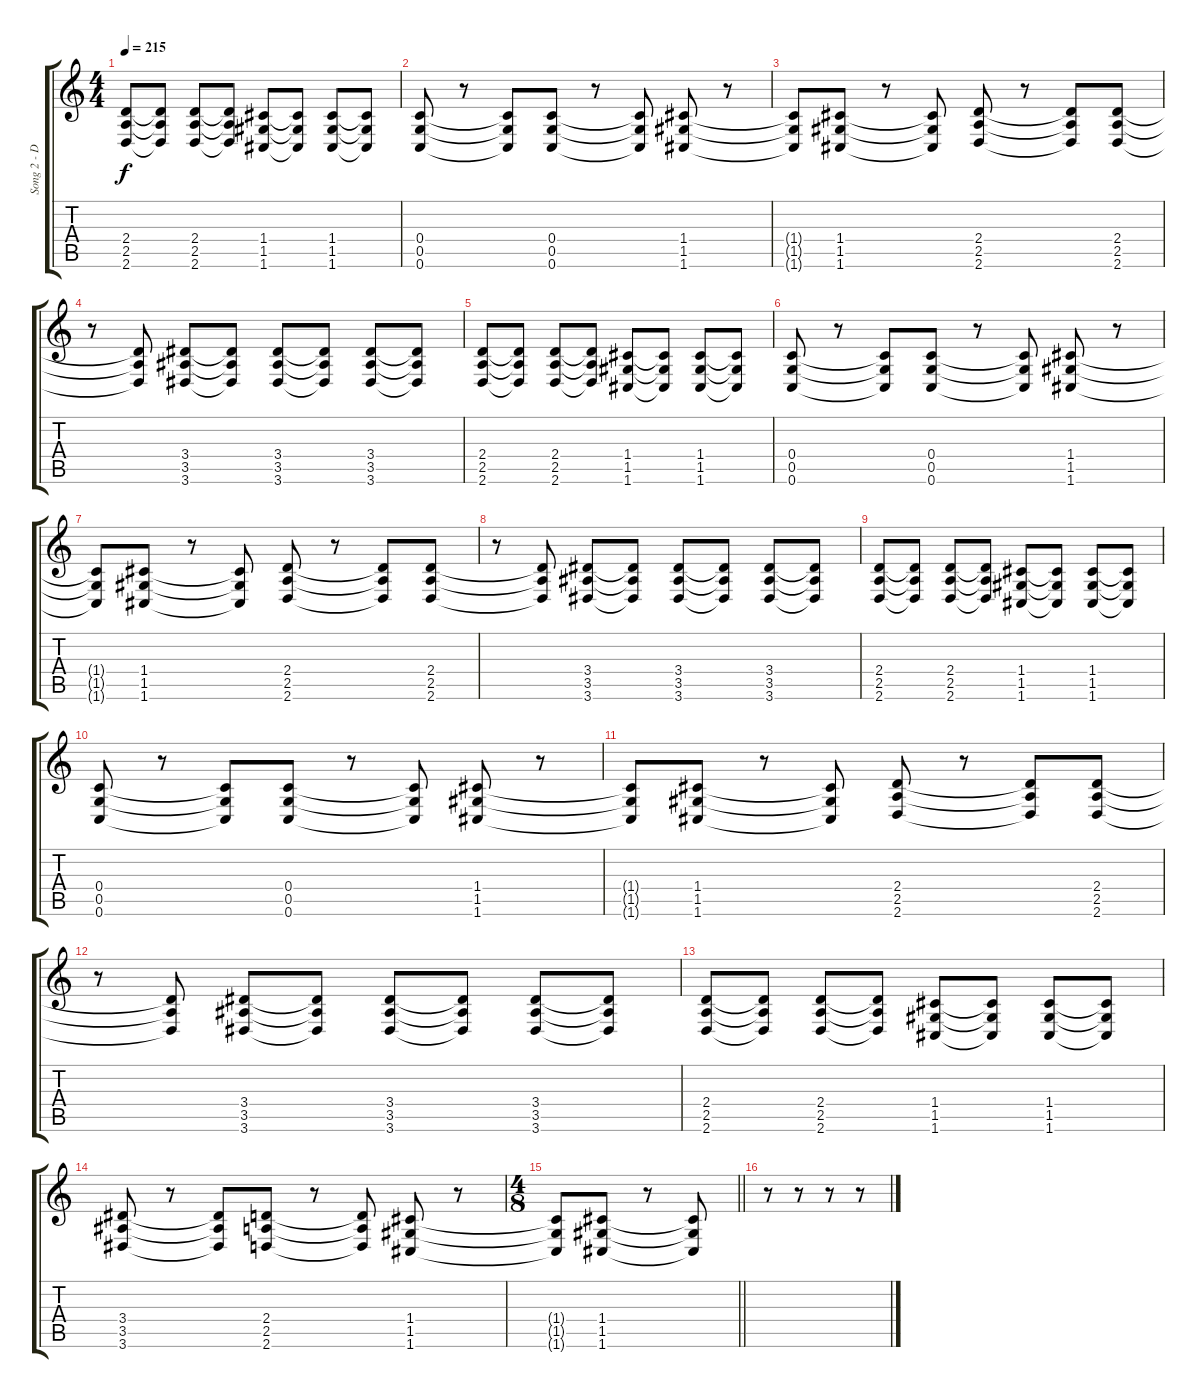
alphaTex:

\track ("Song 2 - Distortion" "Song 2 - D") {instrument distortionguitar}
\staff {score tabs}
\tuning (D4 A3 F3 C3 G2 C2) {hide}
\ts (4 4)
\tempo 215
\clef g2
\ks c
(2.4 2.5 2.6).8{dy f} (2.4{t} 2.5{t} 2.6{t}).8 (2.4 2.5 2.6).8 (2.4{t} 2.5{t} 2.6{t}).8 (1.4 1.5 1.6).8 (1.4{t} 1.5{t} 1.6{t}).8 (1.4 1.5 1.6).8 (1.4{t} 1.5{t} 1.6{t}).8 |
(0.4 0.5 0.6).8 r.8 (0.4{t} 0.5{t} 0.6{t}).8 (0.4 0.5 0.6).8 r.8 (0.4{t} 0.5{t} 0.6{t}).8 (1.4 1.5 1.6).8 r.8 |
(1.4{t} 1.5{t} 1.6{t}).8 (1.4 1.5 1.6).8 r.8 (1.4{t} 1.5{t} 1.6{t}).8 (2.4 2.5 2.6).8 r.8 (2.4{t} 2.5{t} 2.6{t}).8 (2.4 2.5 2.6).8 |
r.8 (2.4{t} 2.5{t} 2.6{t}).8 (3.4 3.5 3.6).8 (3.4{t} 3.5{t} 3.6{t}).8 (3.4 3.5 3.6).8 (3.4{t} 3.5{t} 3.6{t}).8 (3.4 3.5 3.6).8 (3.4{t} 3.5{t} 3.6{t}).8 |
(2.4 2.5 2.6).8 (2.4{t} 2.5{t} 2.6{t}).8 (2.4 2.5 2.6).8 (2.4{t} 2.5{t} 2.6{t}).8 (1.4 1.5 1.6).8 (1.4{t} 1.5{t} 1.6{t}).8 (1.4 1.5 1.6).8 (1.4{t} 1.5{t} 1.6{t}).8 |
(0.4 0.5 0.6).8 r.8 (0.4{t} 0.5{t} 0.6{t}).8 (0.4 0.5 0.6).8 r.8 (0.4{t} 0.5{t} 0.6{t}).8 (1.4 1.5 1.6).8 r.8 |
(1.4{t} 1.5{t} 1.6{t}).8 (1.4 1.5 1.6).8 r.8 (1.4{t} 1.5{t} 1.6{t}).8 (2.4 2.5 2.6).8 r.8 (2.4{t} 2.5{t} 2.6{t}).8 (2.4 2.5 2.6).8 |
r.8 (2.4{t} 2.5{t} 2.6{t}).8 (3.4 3.5 3.6).8 (3.4{t} 3.5{t} 3.6{t}).8 (3.4 3.5 3.6).8 (3.4{t} 3.5{t} 3.6{t}).8 (3.4 3.5 3.6).8 (3.4{t} 3.5{t} 3.6{t}).8 |
(2.4 2.5 2.6).8 (2.4{t} 2.5{t} 2.6{t}).8 (2.4 2.5 2.6).8 (2.4{t} 2.5{t} 2.6{t}).8 (1.4 1.5 1.6).8 (1.4{t} 1.5{t} 1.6{t}).8 (1.4 1.5 1.6).8 (1.4{t} 1.5{t} 1.6{t}).8 |
(0.4 0.5 0.6).8 r.8 (0.4{t} 0.5{t} 0.6{t}).8 (0.4 0.5 0.6).8 r.8 (0.4{t} 0.5{t} 0.6{t}).8 (1.4 1.5 1.6).8 r.8 |
(1.4{t} 1.5{t} 1.6{t}).8 (1.4 1.5 1.6).8 r.8 (1.4{t} 1.5{t} 1.6{t}).8 (2.4 2.5 2.6).8 r.8 (2.4{t} 2.5{t} 2.6{t}).8 (2.4 2.5 2.6).8 |
r.8 (2.4{t} 2.5{t} 2.6{t}).8 (3.4 3.5 3.6).8 (3.4{t} 3.5{t} 3.6{t}).8 (3.4 3.5 3.6).8 (3.4{t} 3.5{t} 3.6{t}).8 (3.4 3.5 3.6).8 (3.4{t} 3.5{t} 3.6{t}).8 |
(2.4 2.5 2.6).8 (2.4{t} 2.5{t} 2.6{t}).8 (2.4 2.5 2.6).8 (2.4{t} 2.5{t} 2.6{t}).8 (1.4 1.5 1.6).8 (1.4{t} 1.5{t} 1.6{t}).8 (1.4 1.5 1.6).8 (1.4{t} 1.5{t} 1.6{t}).8 |
(3.4 3.5 3.6).8 r.8 (3.4{t} 3.5{t} 3.6{t}).8 (2.4 2.5 2.6).8 r.8 (2.4{t} 2.5{t} 2.6{t}).8 (1.4 1.5 1.6).8 r.8 |
\ts (4 8)
\barLineRight lightlight
(1.4{t} 1.5{t} 1.6{t}).8 (1.4 1.5 1.6).8 r.8 (1.4{t} 1.5{t} 1.6{t}).8 |
r.8 r.8 r.8 r.8
